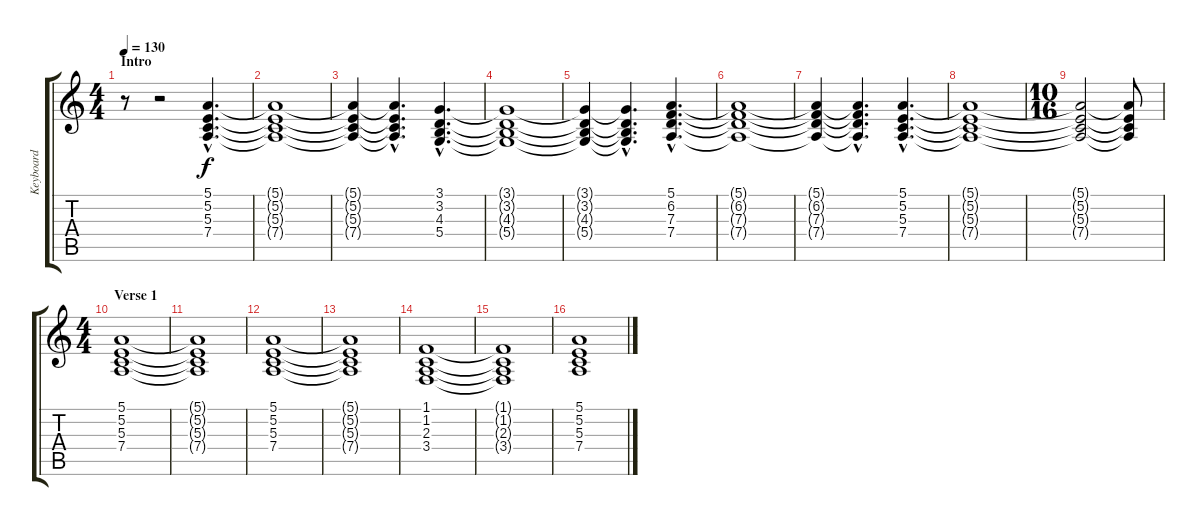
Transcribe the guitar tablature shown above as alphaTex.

\track ("Keyboard" "Keyboard") {instrument stringensemble1}
\staff {score tabs}
\tuning (E4 B3 G3 D3 A2 E2) {hide}
\ts (4 4)
\section ("" "Intro")
\tempo 130
\clef g2
\ks c
r.8{dy f instrument stringensemble1} r.2 (5.1{hac} 5.2{hac} 5.3{hac} 7.4{hac}).4{d} |
(5.1{t} 5.2{t} 5.3{t} 7.4{t}).1 |
(5.1{t} 5.2{t} 5.3{t} 7.4{t}).4 (5.1{hac t} 5.2{hac t} 5.3{hac t} 7.4{hac t}).4{d} (3.1{hac} 3.2{hac} 4.3{hac} 5.4{hac}).4{d} |
(3.1{t} 3.2{t} 4.3{t} 5.4{t}).1 |
(3.1{t} 3.2{t} 4.3{t} 5.4{t}).4 (3.1{hac t} 3.2{hac t} 4.3{hac t} 5.4{hac t}).4{d} (5.1{hac} 6.2{hac} 7.3{hac} 7.4{hac}).4{d} |
(5.1{t} 6.2{t} 7.3{t} 7.4{t}).1 |
(5.1{t} 6.2{t} 7.3{t} 7.4{t}).4 (5.1{hac t} 6.2{hac t} 7.3{hac t} 7.4{hac t}).4{d} (5.1{hac} 5.2{hac} 5.3{hac} 7.4{hac}).4{d} |
(5.1{t} 5.2{t} 5.3{t} 7.4{t}).1 |
\ts (10 16)
(5.1{t} 5.2{t} 5.3{t} 7.4{t}).2 (5.1{t} 5.2{t} 5.3{t} 7.4{t}).8 |
\ts (4 4)
\section ("" "Verse 1")
(5.1 5.2 5.3 7.4).1 |
(5.1{t} 5.2{t} 5.3{t} 7.4{t}).1 |
(5.1 5.2 5.3 7.4).1 |
(5.1{t} 5.2{t} 5.3{t} 7.4{t}).1 |
(1.1 1.2 2.3 3.4).1 |
(1.1{t} 1.2{t} 2.3{t} 3.4{t}).1 |
(5.1 5.2 5.3 7.4).1
